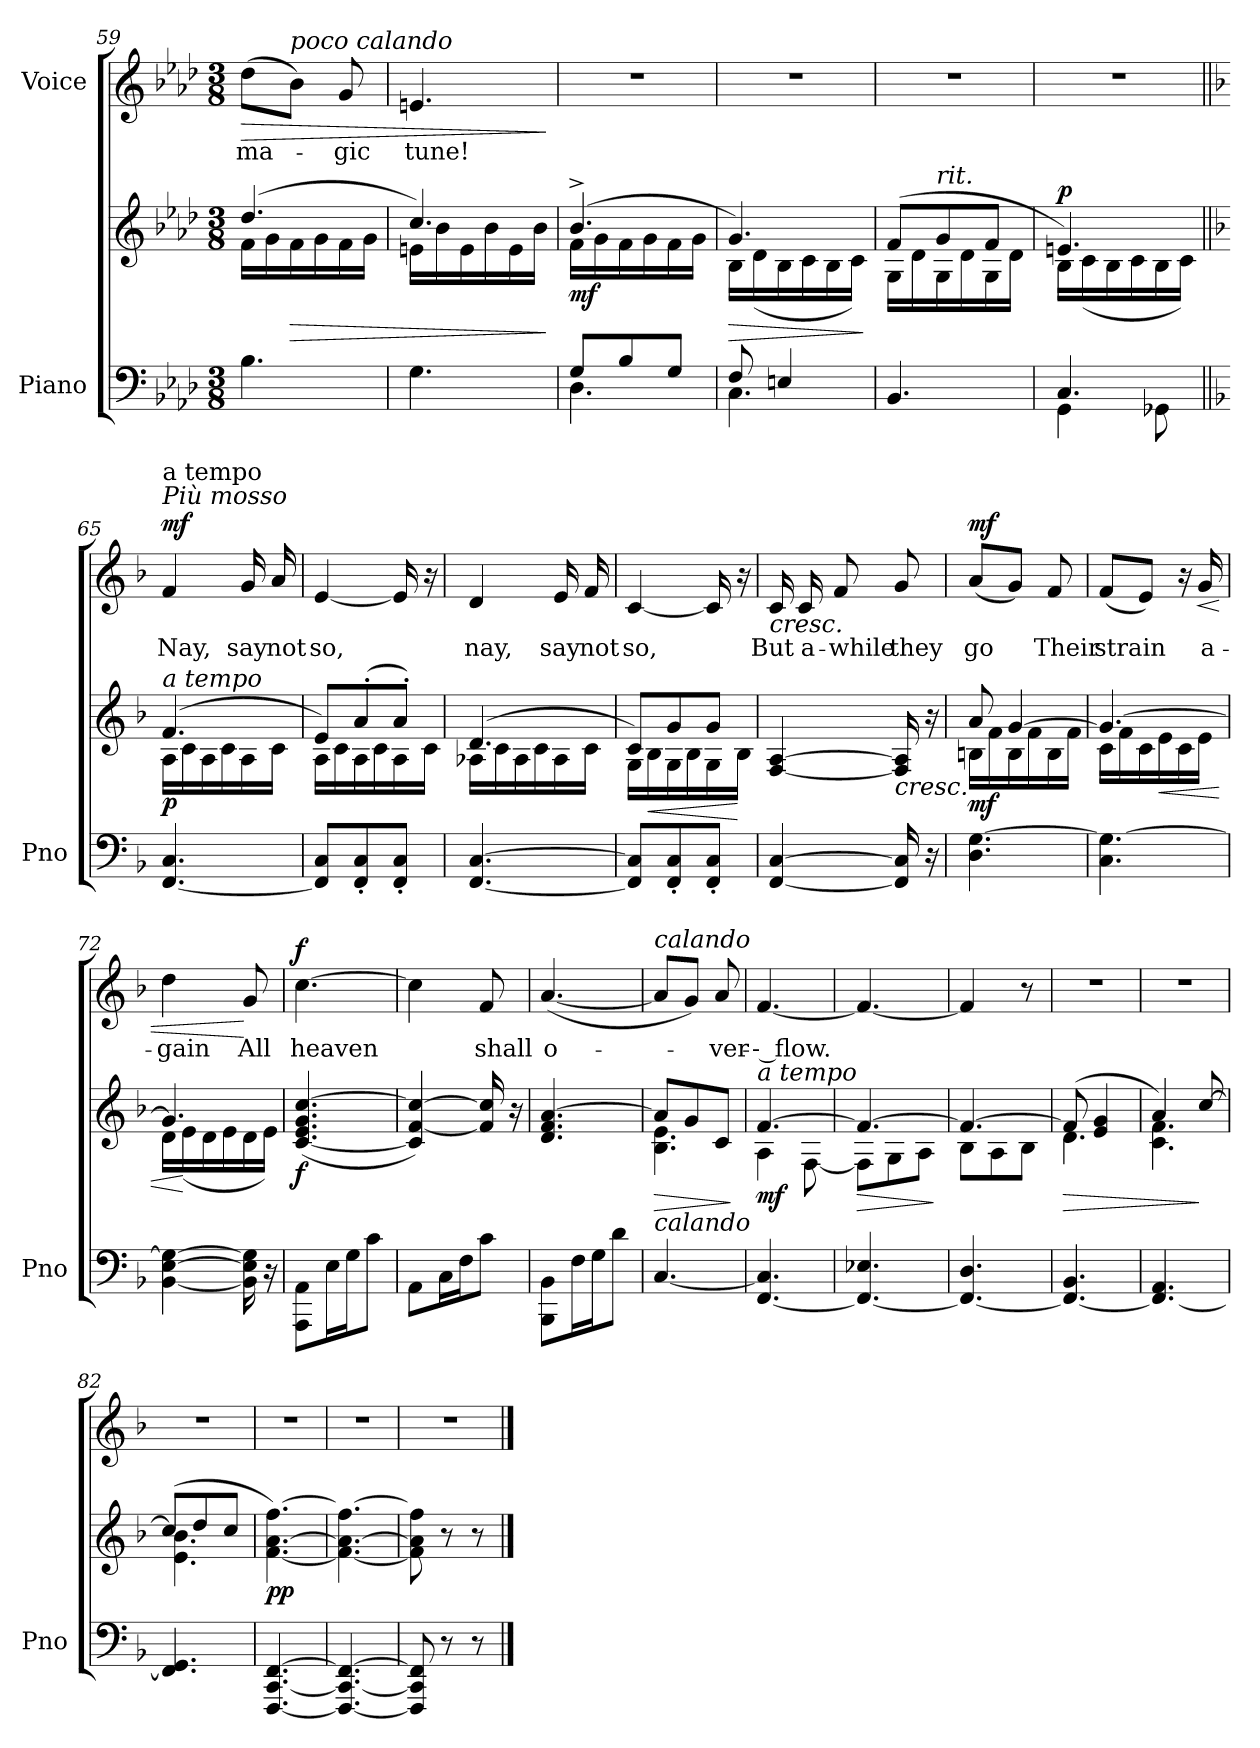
**kern	**kern	**dynam	**kern	**text	**dynam
*part2	*part2	*part2	*part1	*part1	*part1
*staff3	*staff2	*staff2/3	*staff1	*staff1	*staff1
*I"Piano	*	*	*I"Voice	*	*
*I'Pno	*	*	*	*	*
*clefF4	*clefG2	*	*clefG2	*	*
*k[b-e-a-d-]	*k[b-e-a-d-]	*	*k[b-e-a-d-]	*	*
*M3/8	*M3/8	*	*M3/8	*	*
=59	=59	=59	=59	=59	=59
*	*^	*	*	*	*
!	!	!	!	!	!	!LO:HP:b
4.B-\	(4.dd-/	16f\LL	.	(8dd-\L	ma-	>
.	.	16g\	.	.	.	.
!	!	!	!	!LO:TX:i:t=poco calando	!	!
!	!	!	!LO:HP:b	!	!	!
.	.	16f\	>	8b-\J)	.	.
.	.	16g\	.	.	.	.
.	.	16f\	.	8g/	-gic	.
.	.	16g\JJ	.	.	.	.
=60	=60	=60	=60	=60	=60	=60
4.G\	4.cc/)	16en\LL	.	4.en/	tune!	.
.	.	16b-\	.	.	.	.
.	.	16e\	.	.	.	.
.	.	16b-\	.	.	.	.
.	.	16e\	.	.	.	.
.	.	16b-\JJ	.	.	.	.
*	*v	*v	*	*	*	*
.	.	]	.	.	]
=61	=61	=61	=61	=61	=61
*^	*^	*	*	*	*
!	!	!	!	!LO:DY:b	!	!	!
8G/L	4.D-\	(4.b-^/	16f\LL	mf	4.r	.	.
.	.	.	16g\	.	.	.	.
8B-/	.	.	16f\	.	.	.	.
.	.	.	16g\	.	.	.	.
8G/J	.	.	16f\	.	.	.	.
.	.	.	16g\JJ	.	.	.	.
=62	=62	=62	=62	=62	=62	=62	=62
!	!	!	!	!LO:HP:b	!	!	!
8F/	4.C\	4.g/)	16B-\LL	>	4.r	.	.
.	.	.	(>16d-\	.	.	.	.
4En/	.	.	16B-\	.	.	.	.
.	.	.	16c\	.	.	.	.
.	.	.	16B-\	.	.	.	.
.	.	.	16c\JJ)	.	.	.	.
*v	*v	*	*	*	*	*	*
*	*v	*v	*	*	*	*
.	.	]	.	.	.
=63	=63	=63	=63	=63	=63
*	*^	*	*	*	*
4.BB-/	(8f/L	16G\LL	.	4.r	.	.
.	.	16d-\	.	.	.	.
!	!LO:TX:i:t=rit.	!	!	!	!	!
.	8g/	16G\	.	.	.	.
.	.	16d-\	.	.	.	.
.	8f/J	16G\	.	.	.	.
.	.	16d-\JJ	.	.	.	.
=64	=64	=64	=64	=64	=64	=64
*^	*	*	*	*	*	*
!	!	!	!	!LO:DY:a	!	!	!
4.C/	4GG\	4.en/)	16B-\LL	p	4.r	.	.
.	.	.	(>16c\	.	.	.	.
.	.	.	16B-\	.	.	.	.
.	.	.	16c\	.	.	.	.
.	8GG-X\	.	16B-\	.	.	.	.
.	.	.	16c\JJ)	.	.	.	.
*v	*v	*	*	*	*	*	*
=65||	=65||	=65||	=65||	=65||	=65||	=65||
*k[b-]	*k[b-]	*	*	*k[b-]	*	*
!	!	!	!	!LO:TX:i:t=Più mosso	!	!
!	!	!	!	!LO:TX:t=a tempo	!	!
!	!LO:TX:i:t=a tempo	!	!	!	!	!
!	!	!	!LO:DY:b	!	!	!LO:DY:a
(>[4.FF/ 4.C/	(4.f/	16A\LL	p	4f/	Nay,	mf
.	.	16c\	.	.	.	.
.	.	16A\	.	.	.	.
.	.	16c\	.	.	.	.
.	.	16A\	.	16g/	say	.
.	.	16c\JJ	.	16a/	not	.
=66	=66	=66	=66	=66	=66	=66
8FF/] 8C/L	8e/L))	16A\LL	.	[4e/	so,	.
.	.	16c\	.	.	.	.
8FF/' 8C/'	(8a'/	16A\	.	.	.	.
.	.	16c\	.	.	.	.
8FF/' 8C/'J	8a'/J)	16A\	.	16e/]	.	.
.	.	16c\JJ	.	16r	.	.
=67	=67	=67	=67	=67	=67	=67
[4.FF/ [4.C/	(4.d/	16A-X\LL	.	4d/	nay,	.
.	.	16c\	.	.	.	.
.	.	16A-\	.	.	.	.
.	.	16c\	.	.	.	.
.	.	16A-\	.	16e/	say	.
.	.	16c\JJ	.	16f/	not	.
=68	=68	=68	=68	=68	=68	=68
8FF/] 8C/]L	8c/L)	16G\LL	.	[4c/	so,	.
!	!	!	!LO:HP:b	!	!	!
.	.	16B-\	<	.	.	.
8FF/' 8C/'	8g/	16G\	.	.	.	.
.	.	16B-\	.	.	.	.
8FF/' 8C/'J	8g/J	16G\	.	16c/]	.	.
.	.	16B-\JJ	[	16r	.	.
=69	=69	=69	=69	=69	=69	=69
!	!	!	!	!	!	!LO:HP:b
*	*v	*v	*	*	*	*
[4FF/ [4C/	[4F/ [4A/	.	16c/	But	<
.	.	.	16c/	a-	.
.	.	.	8f/	-while	.
!	!	!LO:HP:b	!	!	!
16FF/] 16C/]	16F/] 16A/]	<	8g/	they	.
16r	16r	.	.	.	.
=70	=70	=70	=70	=70	=70
*	*^	*	*	*	*
!	!	!	!LO:DY:b	!	!	!LO:DY:a
4.D\ [4.G\	8a/	16Bn\LL	mf	(8a/L	go	mf
.	.	16f\	.	.	.	.
.	[4g/	16B\	.	8g/J)	.	[
.	.	16f\	.	.	.	.
.	.	16B\	.	8f/	Their	.
.	.	16f\JJ	.	.	.	.
*	*v	*v	*	*	*	*
.	.	[	.	.	.
=71	=71	=71	=71	=71	=71
*	*^	*	*	*	*
4.C\ 4.G\_	4.g/_	16c\LL	.	(8f/L	strain	.
.	.	16f\	.	.	.	.
.	.	16c\	.	8e/J)	.	.
!	!	!	!LO:HP:b	!	!	!
.	.	16e\	<	.	.	.
.	.	16c\	.	16r	.	.
!	!	!	!	!	!	!LO:HP:b
.	.	16e\JJ	.	16g/	a-	<
=72	=72	=72	=72	=72	=72	=72
[4BB-\ [4E\ 4G\_	4.g/]	16d\LL	.	4dd\	-gain	.
.	.	(>16e\	[	.	.	.
.	.	16d\	.	.	.	.
.	.	16e\	.	.	.	.
16BB-\] 16E\] 16G\]	.	16d\	.	8g/	All	[
16r	.	16e\JJ)	.	.	.	.
=73	=73	=73	=73	=73	=73	=73
!	!	!	!LO:DY:b	!	!	!LO:DY:a
*	*v	*v	*	*	*	*
8AAA\ 8AA\L	(<[4.c/ 4.e/ 4.g/ [4.cc/	f	[4.cc\	heaven	f
16E\L	.	.	.	.	.
16G\J	.	.	.	.	.
8c\J	.	.	.	.	.
=74	=74	=74	=74	=74	=74
8AA\L	4c/] [4f/ 4cc/_)	.	4cc\]	.	.
16C\L	.	.	.	.	.
16F\J	.	.	.	.	.
8c\J	16f/] 16cc/]	.	8f/	shall	.
.	16r	.	.	.	.
=75	=75	=75	=75	=75	=75
8BBB-\ 8BB-\L	4.d/ 4.f/ [4.a/	.	(<[4.a/	o-	.
16F\L	.	.	.	.	.
16G\J	.	.	.	.	.
8d\J	.	.	.	.	.
=76	=76	=76	=76	=76	=76
!	!	!	!LO:TX:i:t=calando	!	!
!LO:TX:i:t=calando	!	!	!	!	!
!	!	!LO:HP:b	!	!	!
*	*^	*	*	*	*
[>4.C/	8a/L]	4.B-\ 4.e\	>	8a/L]	.	.
.	8g/	.	.	8g/J)	.	.
.	8c/J	.	.	8a/	-ver-	.
*	*v	*v	*	*	*	*
.	.	]	.	.	.
=77	=77	=77	=77	=77	=77
*	*^	*	*	*	*
!	!LO:TX:i:t=a tempo	!	!	!	!	!
!	!	!	!LO:DY:b	!	!	!
[4.FF/ 4.C/]	[4.f/	4A\	mf	[4.f/	-- flow.	.
.	.	[8F\	.	.	.	.
=78	=78	=78	=78	=78	=78	=78
!	!	!	!LO:HP:b	!	!	!
4.FF/_ 4.E-X/	4.f/_	8F\L]	>	4.f/_	.	.
.	.	8G\	.	.	.	.
.	.	8A\J	.	.	.	.
*	*v	*v	*	*	*	*
.	.	]	.	.	.
=79	=79	=79	=79	=79	=79
*	*^	*	*	*	*
4.FF/_ 4.D/	4.f/_	8B-\L	.	4f/]	.	.
.	.	8A\	.	.	.	.
.	.	8B-\J	.	8r	.	.
=80	=80	=80	=80	=80	=80	=80
!	!	!	!LO:HP:b	!	!	!
4.FF/_ 4.BB-/	(8f/]	4.d\	>	4.r	.	.
.	4e/ 4g/	.	.	.	.	.
=81	=81	=81	=81	=81	=81	=81
4.FF/_ 4.AA/	4a/)	4.c\ 4.f\	.	4.r	.	.
.	[8cc/	.	]	.	.	.
=82	=82	=82	=82	=82	=82	=82
4.FF/] 4.GG/	(8cc/L]	4.e\ 4.b-\	.	4.r	.	.
.	8dd/	.	.	.	.	.
.	8cc/J	.	.	.	.	.
*	*v	*v	*	*	*	*
=83	=83	=83	=83	=83	=83
!	!	!LO:DY:b	!	!	!
[4.FFF/ [4.CC/ [4.FF/	[4.f\ [4.a\ [4.ff\)	pp	4.r	.	.
=84	=84	=84	=84	=84	=84
4.FFF/_ 4.CC/_ 4.FF/_	4.f\_ 4.a\_ 4.ff\_	.	4.r	.	.
=85	=85	=85	=85	=85	=85
8FFF/] 8CC/] 8FF/]	8f\] 8a\] 8ff\]	.	4.r	.	.
8r	8r	.	.	.	.
8r	8r	.	.	.	.
==	==	==	==	==	==
*-	*-	*-	*-	*-	*-
